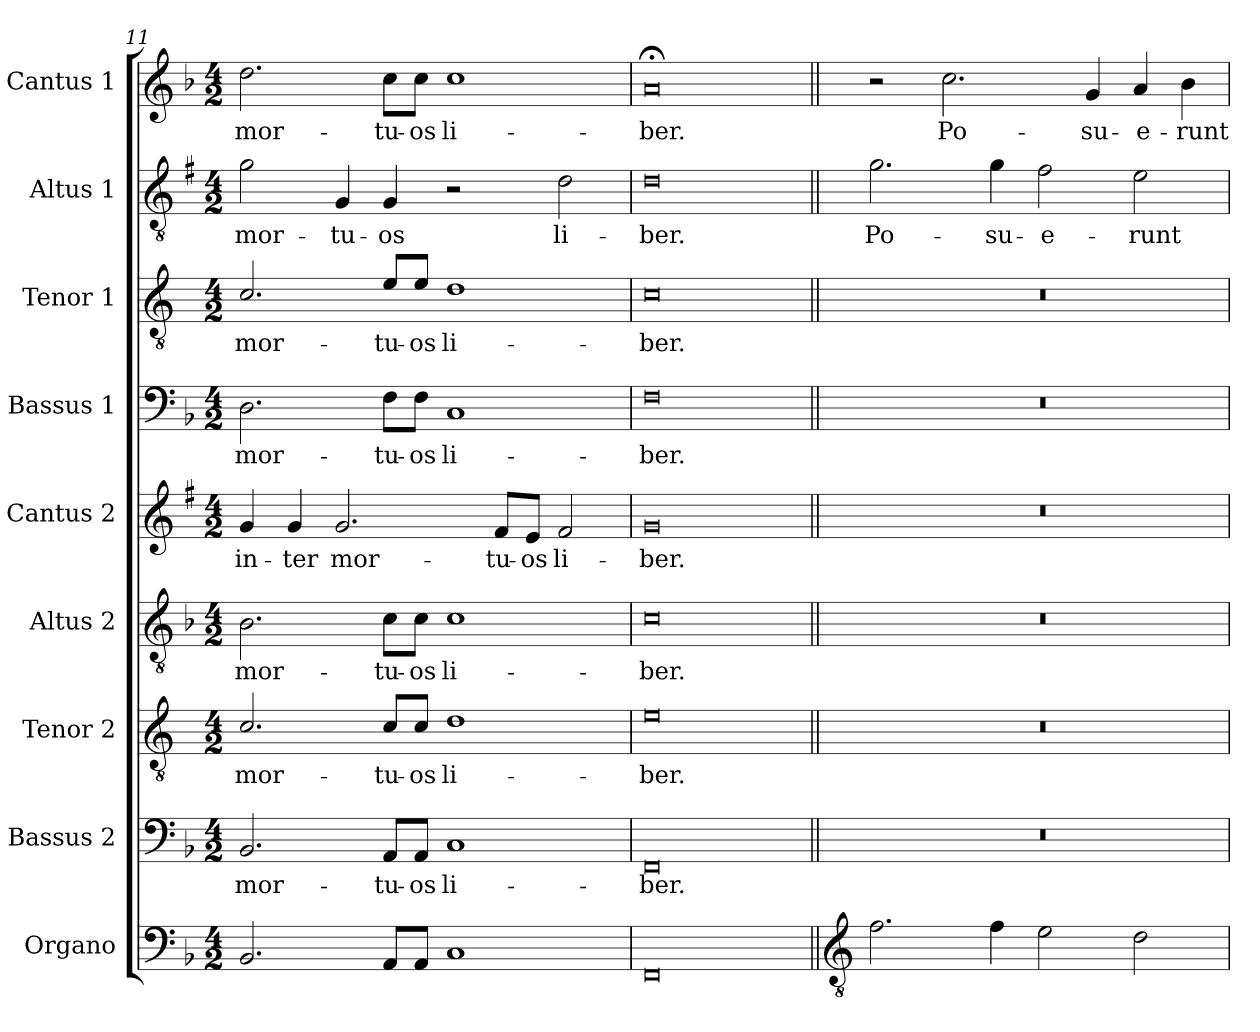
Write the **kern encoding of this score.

**kern	**kern	**text	**kern	**text	**kern	**text	**kern	**text	**kern	**text	**kern	**text	**kern	**text	**kern	**text
*part9	*part8	*part8	*part7	*part7	*part6	*part6	*part5	*part5	*part4	*part4	*part3	*part3	*part2	*part2	*part1	*part1
*staff9	*staff8	*staff8	*staff7	*staff7	*staff6	*staff6	*staff5	*staff5	*staff4	*staff4	*staff3	*staff3	*staff2	*staff2	*staff1	*staff1
*I"Organo	*I"Bassus 2	*	*I"Tenor 2	*	*I"Altus 2	*	*I"Cantus 2	*	*I"Bassus 1	*	*I"Tenor 1	*	*I"Altus 1	*	*I"Cantus 1	*
*I'Org	*I'B2	*	*I'T2	*	*I'A2	*	*I'C2	*	*I'B1	*	*I'T1	*	*I'A1	*	*I'C1	*
*clefF4	*clefF4	*	*clefGv2	*	*clefGv2	*	*clefG2	*	*clefF4	*	*clefGv2	*	*clefGv2	*	*clefG2	*
*	*	*	*ITrd4c7	*	*	*	*ITrd1c2	*	*	*	*ITrd4c7	*	*ITrd1c2	*	*	*
*k[b-]	*k[b-]	*	*k[b-]	*	*k[b-]	*	*k[b-]	*	*k[b-]	*	*k[b-]	*	*k[b-]	*	*k[b-]	*
*F:	*F:	*	*F:	*	*F:	*	*F:	*	*F:	*	*F:	*	*F:	*	*F:	*
*M4/2	*M4/2	*	*M4/2	*	*M4/2	*	*M4/2	*	*M4/2	*	*M4/2	*	*M4/2	*	*M4/2	*
=11	=11	=11	=11	=11	=11	=11	=11	=11	=11	=11	=11	=11	=11	=11	=11	=11
!	!	!LO:LY:b	!	!LO:LY:b	!	!LO:LY:b	!	!LO:LY:b	!	!LO:LY:b	!	!LO:LY:b	!	!LO:LY:b	!	!LO:LY:b
2.BB-/	2.BB-/	mor-	2.F/	mor-	2.B-\	mor-	4f/	in-	2.D\	mor-	2.F/	mor-	2f\	mor-	2.dd\	mor-
!	!	!	!	!	!	!	!	!LO:LY:b	!	!	!	!	!	!	!	!
.	.	.	.	.	.	.	4f/	-ter	.	.	.	.	.	.	.	.
!	!	!	!	!	!	!	!	!LO:LY:b	!	!	!	!	!	!LO:LY:b	!	!
.	.	.	.	.	.	.	2.f/	mor-	.	.	.	.	4F/	-tu-	.	.
!	!	!LO:LY:b	!	!LO:LY:b	!	!LO:LY:b	!	!	!	!LO:LY:b	!	!LO:LY:b	!	!LO:LY:b	!	!LO:LY:b
8AA/L	8AA/L	-tu-	8F/L	-tu-	8c\L	-tu-	.	.	8F\L	-tu-	8A/L	-tu-	4F/	-os	8cc\L	-tu-
!	!	!LO:LY:b	!	!LO:LY:b	!	!LO:LY:b	!	!	!	!LO:LY:b	!	!LO:LY:b	!	!	!	!LO:LY:b
8AA/J	8AA/J	-os	8F/J	-os	8c\J	-os	.	.	8F\J	-os	8A/J	-os	.	.	8cc\J	-os
!	!	!LO:LY:b	!	!LO:LY:b	!	!LO:LY:b	!	!	!	!LO:LY:b	!	!LO:LY:b	!	!	!	!LO:LY:b
1C	1C	li-	1G	li-	1c	li-	.	.	1C	li-	1G	li-	2r	.	1cc	li-
!	!	!	!	!	!	!	!	!LO:LY:b	!	!	!	!	!	!	!	!
.	.	.	.	.	.	.	8e/L	-tu-	.	.	.	.	.	.	.	.
!	!	!	!	!	!	!	!	!LO:LY:b	!	!	!	!	!	!	!	!
.	.	.	.	.	.	.	8d/J	-os	.	.	.	.	.	.	.	.
!	!	!	!	!	!	!	!	!LO:LY:b	!	!	!	!	!	!LO:LY:b	!	!
.	.	.	.	.	.	.	2e/	li-	.	.	.	.	2c\	li-	.	.
=12	=12	=12	=12	=12	=12	=12	=12	=12	=12	=12	=12	=12	=12	=12	=12	=12
!	!	!LO:LY:b	!	!LO:LY:b	!	!LO:LY:b	!	!LO:LY:b	!	!LO:LY:b	!	!LO:LY:b	!	!LO:LY:b	!	!LO:LY:b
0FF	0FF	-ber.	0A	-ber.	0c	-ber.	0f	-ber.	0F	-ber.	0F	-ber.	0c	-ber.	0a;<	-ber.
=13||	=13||	=13||	=13||	=13||	=13||	=13||	=13||	=13||	=13||	=13||	=13||	=13||	=13||	=13||	=13||	=13||
*clefGv2	*	*	*	*	*	*	*	*	*	*	*	*	*	*	*	*
!	!	!	!	!	!	!	!	!	!	!	!	!	!	!LO:LY:b	!	!
2.f\	0r	.	0r	.	0r	.	0r	.	0r	.	0r	.	2.f\	Po-	2r	.
!	!	!	!	!	!	!	!	!	!	!	!	!	!	!	!	!LO:LY:b
.	.	.	.	.	.	.	.	.	.	.	.	.	.	.	2.cc\	Po-
!	!	!	!	!	!	!	!	!	!	!	!	!	!	!LO:LY:b	!	!
4f\	.	.	.	.	.	.	.	.	.	.	.	.	4f\	-su-	.	.
!	!	!	!	!	!	!	!	!	!	!	!	!	!	!LO:LY:b	!	!
2e\	.	.	.	.	.	.	.	.	.	.	.	.	2e\	-e-	.	.
!	!	!	!	!	!	!	!	!	!	!	!	!	!	!	!	!LO:LY:b
.	.	.	.	.	.	.	.	.	.	.	.	.	.	.	4g/	-su-
!	!	!	!	!	!	!	!	!	!	!	!	!	!	!LO:LY:b	!	!LO:LY:b
2d\	.	.	.	.	.	.	.	.	.	.	.	.	2d\	-runt	4a/	-e-
!	!	!	!	!	!	!	!	!	!	!	!	!	!	!	!	!LO:LY:b
.	.	.	.	.	.	.	.	.	.	.	.	.	.	.	4b-\	-runt
=	=	=	=	=	=	=	=	=	=	=	=	=	=	=	=	=
*-	*-	*-	*-	*-	*-	*-	*-	*-	*-	*-	*-	*-	*-	*-	*-	*-
